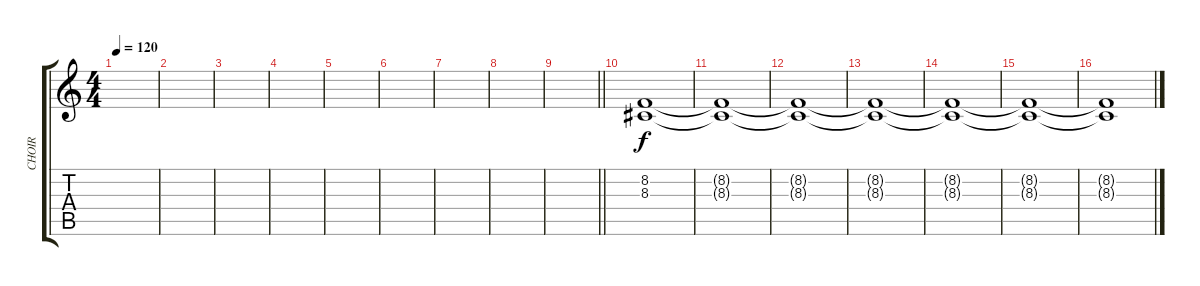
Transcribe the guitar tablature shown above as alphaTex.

\track ("CHOIR" "CHOIR") {instrument choiraahs}
\staff {score tabs}
\tuning (D4 A3 F3 C3 G2 D2) {hide}
\ts (4 4)
\tempo 120
\clef g2
\ks c
|
|
|
|
|
|
|
|
\barLineRight lightlight
|
(8.2 8.3).1 |
(8.2{t} 8.3{t}).1 |
(8.2{t} 8.3{t}).1 |
(8.2{t} 8.3{t}).1 |
(8.2{t} 8.3{t}).1 |
(8.2{t} 8.3{t}).1 |
(8.2{t} 8.3{t}).1
